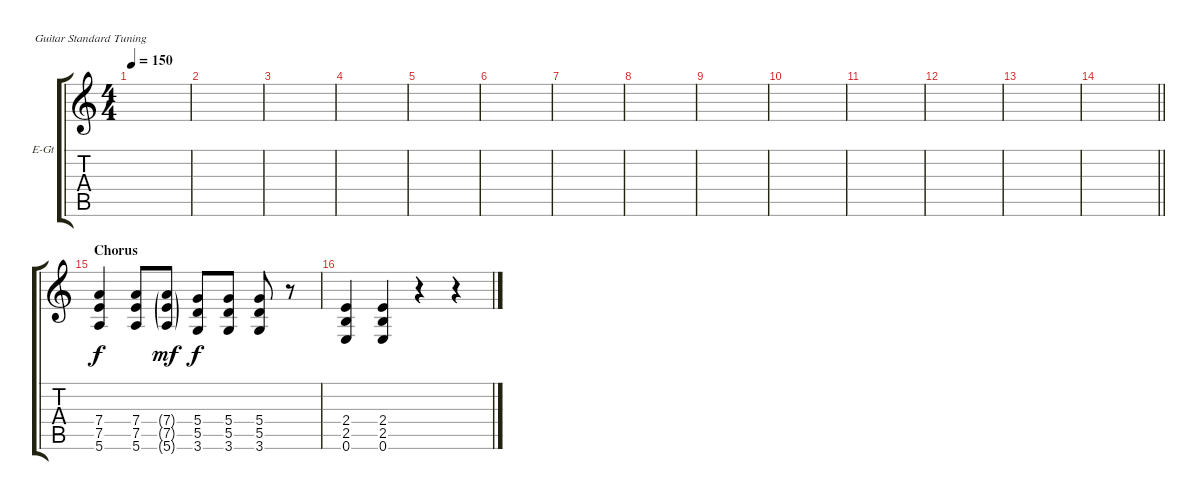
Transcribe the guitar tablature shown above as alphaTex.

\bracketExtendMode groupsimilarinstruments
\firstSystemTrackNameOrientation horizontal
\otherSystemsTrackNameOrientation horizontal
\track ("Jamie Cook Distortion" "E-Gt") {instrument distortionguitar}
\staff {score tabs}
\tuning (E4 B3 G3 D3 A2 E2)
\ts (4 4)
\tempo 150
\clef g2
\ks c
|
|
|
|
|
|
|
|
|
|
|
|
|
\barLineRight lightlight
|
\section ("" "Chorus")
(7.4 7.5 5.6).4 (7.4 7.5 5.6).8 (7.4{g} 7.5{g} 5.6{g}).8{dy mf} (5.4 5.5 3.6).8{dy f} (5.4 5.5 3.6).8 (5.4 5.5 3.6).8 r.8 |
(2.4 2.5 0.6).4 (2.4 2.5 0.6).4 r.4 r.4
